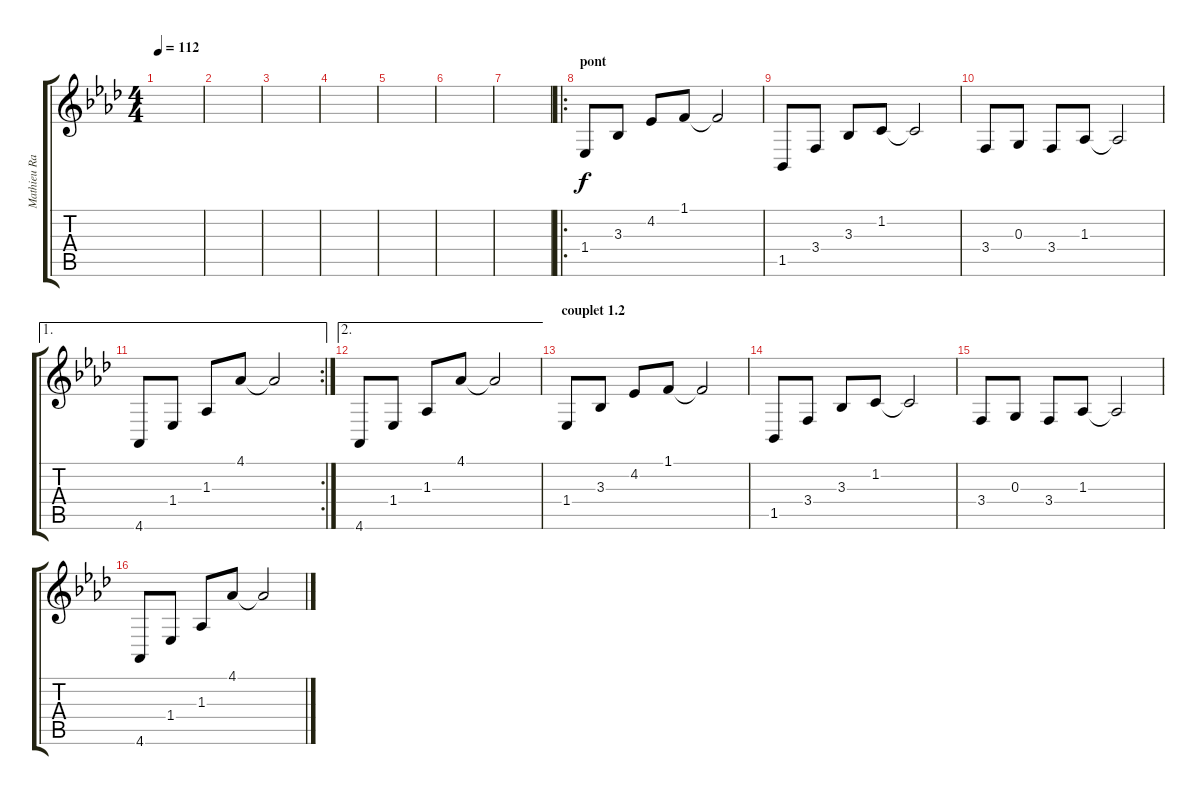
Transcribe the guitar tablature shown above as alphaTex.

\track ("Mathieu Rabatté (synthé)" "Mathieu Ra") {instrument lead5charang}
\staff {score tabs}
\tuning (E4 B3 G3 D3 A2 E2) {hide}
\ts (4 4)
\tempo 112
\clef g2
\ks ab
|
|
|
|
|
|
|
\ro
\section ("" "pont")
1.4.8 3.3.8 4.2.8 1.1.8 1.1{t}.2 |
1.5.8 3.4.8 3.3.8 1.2.8 1.2{t}.2 |
3.4.8 0.3.8 3.4.8 1.3.8 1.3{t}.2 |
\ae 1
\rc 2
4.6.8 1.4.8 1.3.8 4.1.8 4.1{t}.2 |
\ae 2
4.6.8 1.4.8 1.3.8 4.1.8 4.1{t}.2 |
\section ("" "couplet 1.2")
1.4.8 3.3.8 4.2.8 1.1.8 1.1{t}.2 |
1.5.8 3.4.8 3.3.8 1.2.8 1.2{t}.2 |
3.4.8 0.3.8 3.4.8 1.3.8 1.3{t}.2 |
4.6.8 1.4.8 1.3.8 4.1.8 4.1{t}.2
